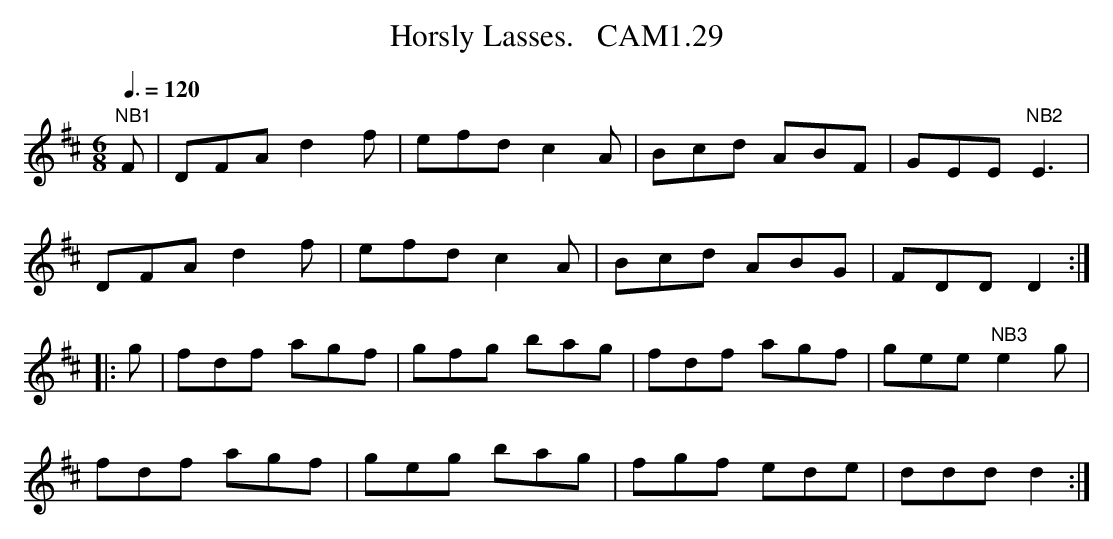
X:1
T:Horsly Lasses.   CAM1.29
M:6/8
L:1/8
Q:3/8=120
K:D
"NB1"F|DFA d2f|efd c2A|Bcd ABF|GEE "NB2"E3|
DFA d2f| efd c2A|Bcd ABG|FDD D2 :|
|: g|fdf agf|gfg bag|fdf agf|gee "NB3"e2g|
fdf agf |geg bag|fgf ede| ddd d2 :|
